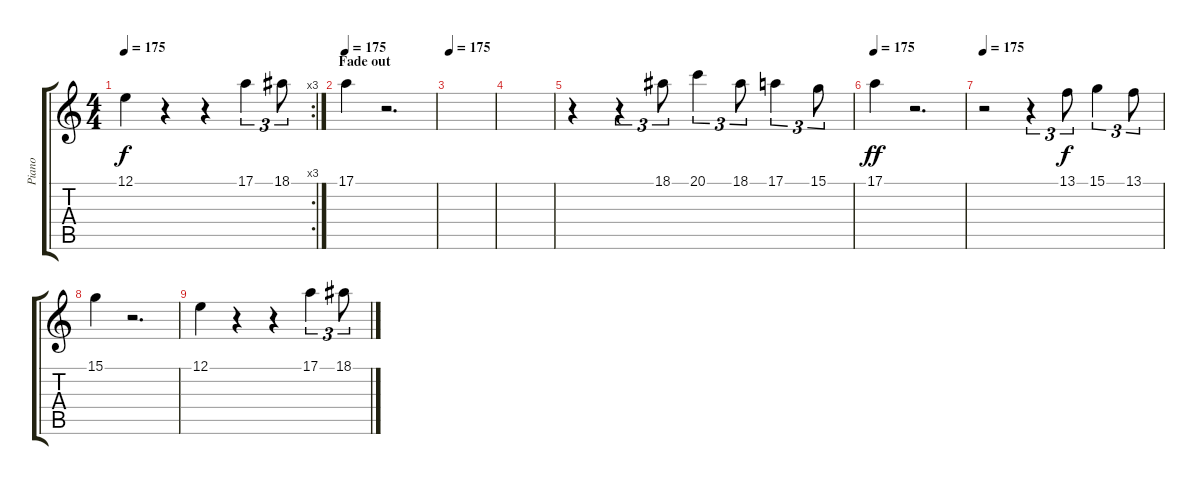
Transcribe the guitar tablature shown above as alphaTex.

\track ("Piano" "Piano") {instrument brightacousticpiano}
\staff {score tabs}
\tuning (E4 B3 G3 D3 A2 E2) {hide}
\rc 3
\ts (4 4)
\tempo 175
\clef g2
\ks c
12.1.4{dy f} r.4 r.4 17.1.4{tu (3 2)} 18.1.8{tu (3 2)} |
\section ("" "Fade out")
\tempo 175
17.1.4 r.2{d} |
\tempo 175
|
|
r.4 r.4{tu (3 2)} 18.1.8{tu (3 2) volume 7} 20.1.4{tu (3 2)} 18.1.8{tu (3 2)} 17.1.4{tu (3 2)} 15.1.8{tu (3 2)} |
\tempo 175
17.1.4{dy ff} r.2{d} |
\tempo 175
r.2 r.4{tu (3 2)} 13.1.8{tu (3 2) dy f volume 5} 15.1.4{tu (3 2)} 13.1.8{tu (3 2)} |
15.1.4 r.2{d} |
12.1.4{volume 3} r.4 r.4{volume 1} 17.1.4{tu (3 2)} 18.1.8{tu (3 2)}
